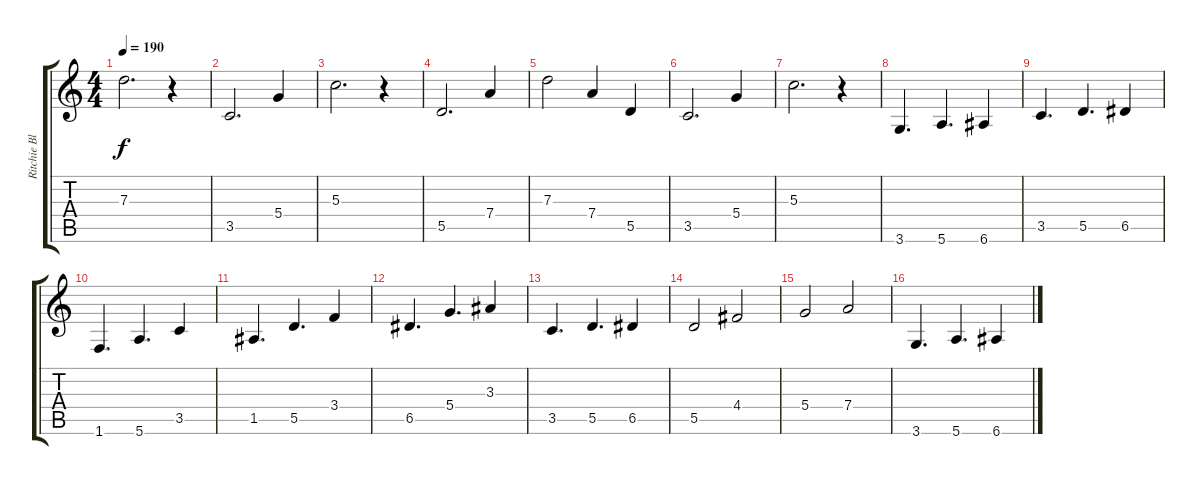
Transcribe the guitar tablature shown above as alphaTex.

\track ("Ritchie Blackmore" "Ritchie Bl") {instrument overdrivenguitar}
\staff {score tabs}
\tuning (E4 B3 G3 D3 A2 E2) {hide}
\ts (4 4)
\tempo 190
\clef g2
\ks c
7.3.2{d dy f} r.4 |
3.5.2{d} 5.4.4 |
5.3.2{d} r.4 |
5.5.2{d} 7.4.4 |
7.3.2 7.4.4 5.5.4 |
3.5.2{d} 5.4.4 |
5.3.2{d} r.4 |
3.6.4{d} 5.6.4{d} 6.6.4 |
3.5.4{d} 5.5.4{d} 6.5.4 |
1.6.4{d} 5.6.4{d} 3.5.4 |
1.5.4{d} 5.5.4{d} 3.4.4 |
6.5.4{d} 5.4.4{d} 3.3.4 |
3.5.4{d} 5.5.4{d} 6.5.4 |
5.5.2 4.4.2 |
5.4.2 7.4.2 |
3.6.4{d} 5.6.4{d} 6.6.4
